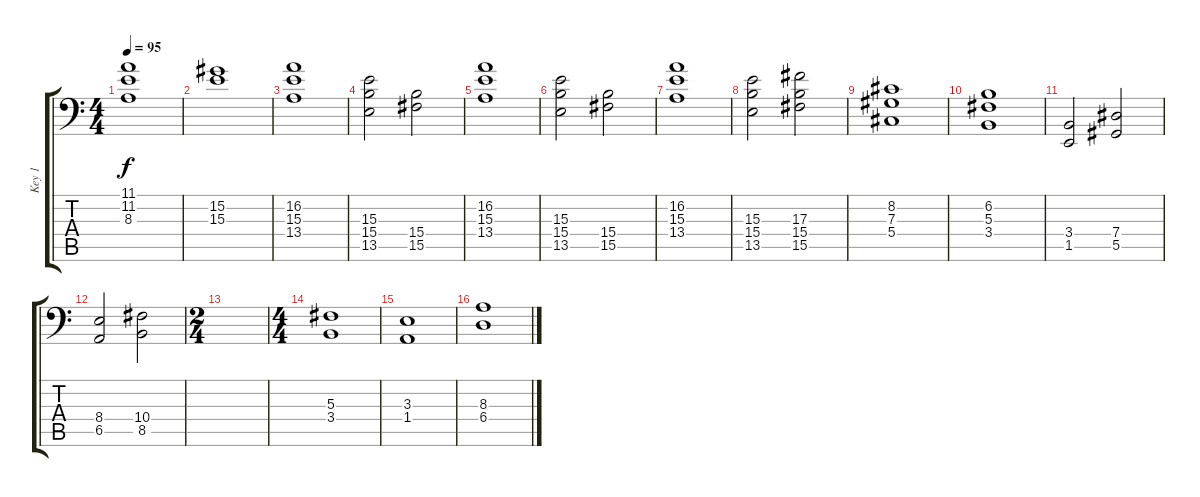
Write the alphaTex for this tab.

\track ("Key 1" "Key 1") {instrument stringensemble1}
\staff {score tabs}
\tuning (Bb3 F3 Db3 Ab2 Eb2 Bb1) {hide}
\ts (4 4)
\tempo 95
\clef f4
\ks c
(11.1 11.2 8.3).1{dy f} |
(15.2 15.3).1 |
(16.2 15.3 13.4).1 |
(15.3 15.4 13.5).2 (15.4 15.5).2 |
(16.2 15.3 13.4).1 |
(15.3 15.4 13.5).2 (15.4 15.5).2 |
(16.2 15.3 13.4).1 |
(15.3 15.4 13.5).2 (17.3 15.4 15.5).2 |
(8.2 7.3 5.4).1 |
(6.2 5.3 3.4).1 |
(3.4 1.5).2 (7.4 5.5).2 |
(8.4 6.5).2 (10.4 8.5).2 |
\ts (2 4)
|
\ts (4 4)
(5.3 3.4).1 |
(3.3 1.4).1 |
(8.3 6.4).1
